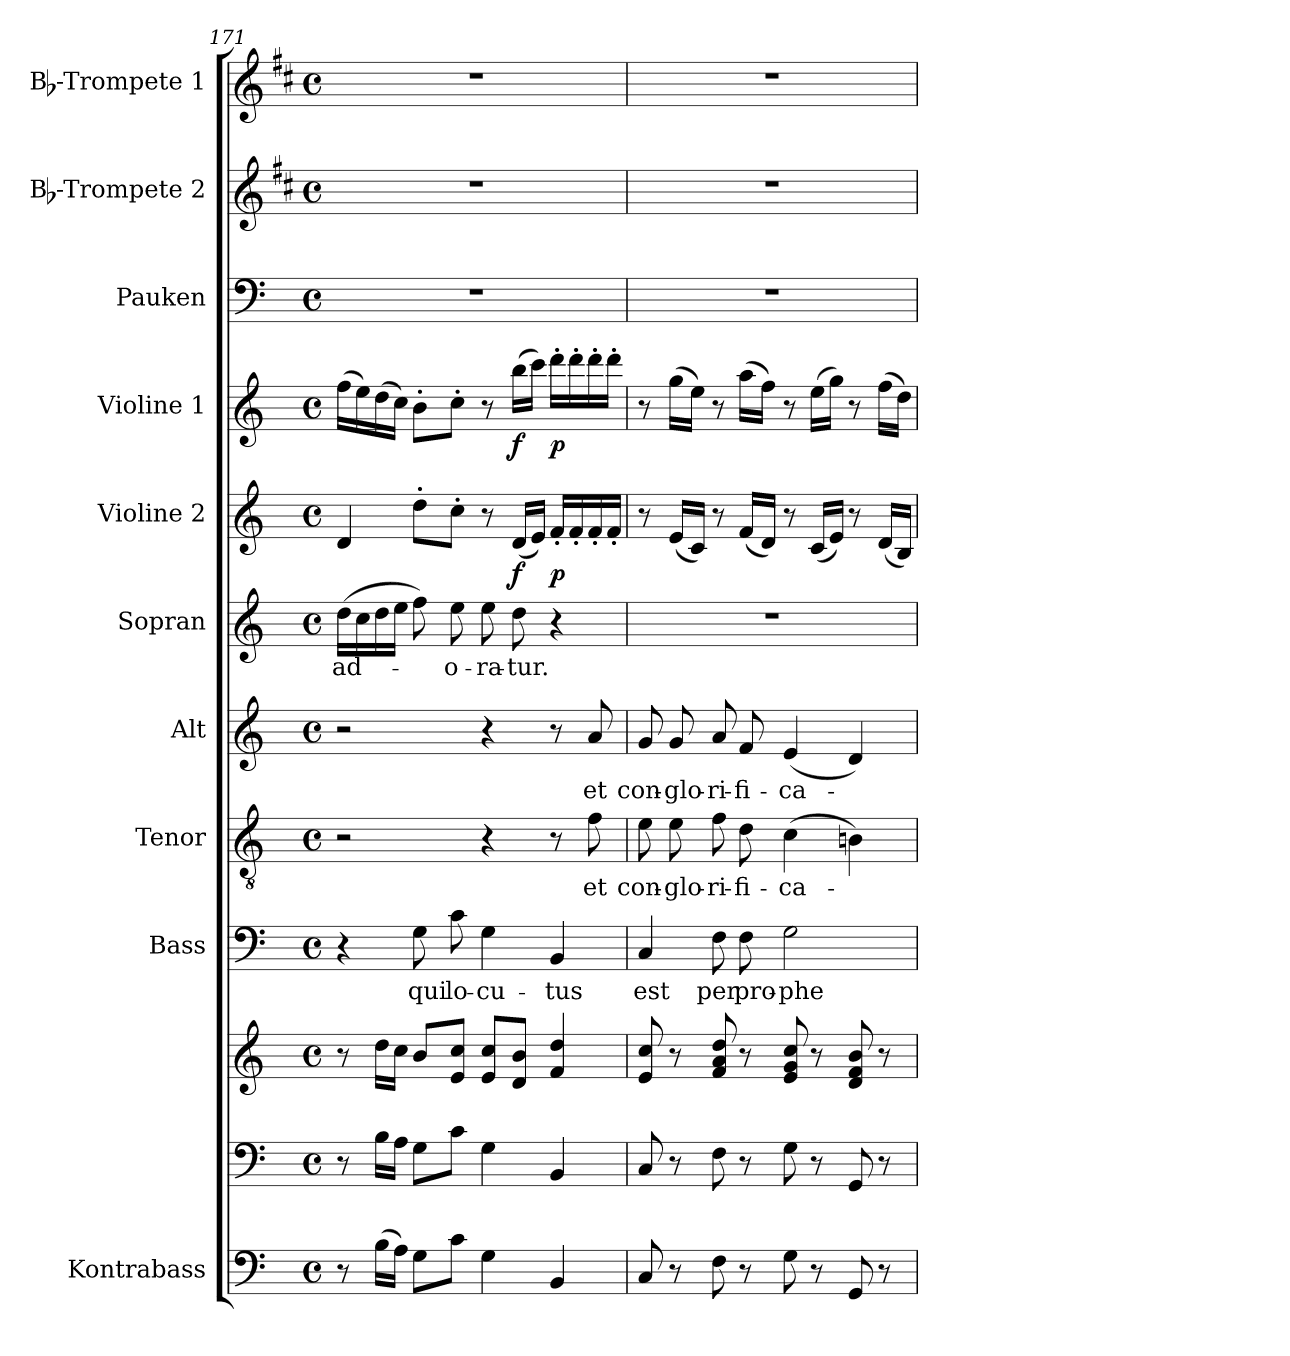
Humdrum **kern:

**kern	**kern	**kern	**kern	**text	**kern	**text	**kern	**text	**kern	**text	**kern	**dynam	**kern	**dynam	**kern	**kern	**kern
*part11	*part10	*part10	*part9	*part9	*part8	*part8	*part7	*part7	*part6	*part6	*part5	*part5	*part4	*part4	*part3	*part2	*part1
*staff12	*staff11	*staff10	*staff9	*staff9	*staff8	*staff8	*staff7	*staff7	*staff6	*staff6	*staff5	*staff5	*staff4	*staff4	*staff3	*staff2	*staff1
*I"Kontrabass	*	*	*I"Bass	*	*I"Tenor	*	*I"Alt	*	*I"Sopran	*	*I"Violine 2	*	*I"Violine 1	*	*I"Pauken	*I"Bb-Trompete 2	*I"Bb-Trompete 1
*I'Kb.	*	*	*I'B.	*	*I'T.	*	*I'A.	*	*I'S.	*	*I'Vl. 2	*	*I'Vl. 1	*	*I'Pk.	*I'Bb Trp. 2	*I'Bb Trp. 1
*clefF4	*clefF4	*clefG2	*clefF4	*	*clefGv2	*	*clefG2	*	*clefG2	*	*clefG2	*	*clefG2	*	*clefF4	*clefG2	*clefG2
*ITrd7c12	*	*	*	*	*	*	*	*	*	*	*	*	*	*	*	*ITrd1c2	*ITrd1c2
*k[]	*k[]	*k[]	*k[]	*	*k[]	*	*k[]	*	*k[]	*	*k[]	*	*k[]	*	*k[]	*k[]	*k[]
*C:	*C:	*C:	*C:	*	*C:	*	*C:	*	*C:	*	*C:	*	*C:	*	*C:	*C:	*C:
*M4/4	*M4/4	*M4/4	*M4/4	*	*M4/4	*	*M4/4	*	*M4/4	*	*M4/4	*	*M4/4	*	*M4/4	*M4/4	*M4/4
*met(c)	*met(c)	*met(c)	*met(c)	*	*met(c)	*	*met(c)	*	*met(c)	*	*met(c)	*	*met(c)	*	*met(c)	*met(c)	*met(c)
=171	=171	=171	=171	=171	=171	=171	=171	=171	=171	=171	=171	=171	=171	=171	=171	=171	=171
!	!	!	!	!	!	!	!	!	!	!LO:LY:b	!	!	!	!	!	!	!
8r	8r	8r	4r	.	2r	.	2r	.	(>16dd\LL	ad-	4d/	.	(>16ff\LL	.	1r	1r	1r
.	.	.	.	.	.	.	.	.	16cc\	.	.	.	16ee\)	.	.	.	.
(>16BB\LL	16B\LL	16dd\LL	.	.	.	.	.	.	16dd\	.	.	.	(>16dd\	.	.	.	.
16AA\JJ)	16A\JJ	16cc\JJ	.	.	.	.	.	.	16ee\JJ	.	.	.	16cc\JJ)	.	.	.	.
!	!	!	!	!LO:LY:b	!	!	!	!	!	!	!	!	!	!	!	!	!
8GG\L	8G\L	8b/L	8G\	qui	.	.	.	.	8ff\)	.	8dd'>\L	.	8b'>\L	.	.	.	.
!	!	!	!	!LO:LY:b	!	!	!	!	!	!LO:LY:b	!	!	!	!	!	!	!
8C\J	8c\J	8e/ 8cc/J	8c\	lo-	.	.	.	.	8ee\	-o-	8cc'>\J	.	8cc'>\J	.	.	.	.
!	!	!	!	!LO:LY:b	!	!	!	!	!	!LO:LY:b	!	!	!	!	!	!	!
4GG\	4G\	8e/ 8cc/L	4G\	-cu-	4r	.	4r	.	8ee\	-ra-	8r	.	8r	.	.	.	.
!	!	!	!	!	!	!	!	!	!	!LO:LY:b	!	!LO:DY:b	!	!LO:DY:b	!	!	!
.	.	8d/ 8b/J	.	.	.	.	.	.	8dd\	-tur.	(<16d/LL	f	(>16bb\LL	f	.	.	.
.	.	.	.	.	.	.	.	.	.	.	16e/JJ)	.	16ccc\JJ)	.	.	.	.
!	!	!	!	!LO:LY:b	!	!	!	!	!	!	!	!LO:DY:b	!	!LO:DY:b	!	!	!
4BBB/	4BB/	4f/ 4dd/	4BB/	-tus	8r	.	8r	.	4r	.	16f'</LL	p	16ddd'>\LL	p	.	.	.
.	.	.	.	.	.	.	.	.	.	.	16f'</	.	16ddd'>\	.	.	.	.
!	!	!	!	!	!	!LO:LY:b	!	!LO:LY:b	!	!	!	!	!	!	!	!	!
.	.	.	.	.	8f\	et	8a/	et	.	.	16f'</	.	16ddd'>\	.	.	.	.
.	.	.	.	.	.	.	.	.	.	.	16f'</JJ	.	16ddd'>\JJ	.	.	.	.
=172	=172	=172	=172	=172	=172	=172	=172	=172	=172	=172	=172	=172	=172	=172	=172	=172	=172
!	!	!	!	!LO:LY:b	!	!LO:LY:b	!	!LO:LY:b	!	!	!	!	!	!	!	!	!
8CC/	8C/	8e/ 8cc/	4C/	est	8e\	con-	8g/	con-	1r	.	8r	.	8r	.	1r	1r	1r
!	!	!	!	!	!	!LO:LY:b	!	!LO:LY:b	!	!	!	!	!	!	!	!	!
8r	8r	8r	.	.	8e\	-glo-	8g/	-glo-	.	.	(<16e/LL	.	(>16gg\LL	.	.	.	.
.	.	.	.	.	.	.	.	.	.	.	16c/JJ)	.	16ee\JJ)	.	.	.	.
!	!	!	!	!LO:LY:b	!	!LO:LY:b	!	!LO:LY:b	!	!	!	!	!	!	!	!	!
8FF\	8F\	8f/ 8a/ 8dd/	8F\	per	8f\	-ri-	8a/	-ri-	.	.	8r	.	8r	.	.	.	.
!	!	!	!	!LO:LY:b	!	!LO:LY:b	!	!LO:LY:b	!	!	!	!	!	!	!	!	!
8r	8r	8r	8F\	pro-	8d\	-fi-	8f/	-fi-	.	.	(<16f/LL	.	(>16aa\LL	.	.	.	.
.	.	.	.	.	.	.	.	.	.	.	16d/JJ)	.	16ff\JJ)	.	.	.	.
!	!	!	!	!LO:LY:b	!	!LO:LY:b	!	!LO:LY:b	!	!	!	!	!	!	!	!	!
8GG\	8G\	8e/ 8g/ 8cc/	2G\	-phe-	(>4c\	-ca-	(<4e/	-ca-	.	.	8r	.	8r	.	.	.	.
8r	8r	8r	.	.	.	.	.	.	.	.	(<16c/LL	.	(>16ee\LL	.	.	.	.
.	.	.	.	.	.	.	.	.	.	.	16e/JJ)	.	16gg\JJ)	.	.	.	.
8GGG/	8GG/	8d/ 8f/ 8b/	.	.	4Bn\)	.	4d/)	.	.	.	8r	.	8r	.	.	.	.
8r	8r	8r	.	.	.	.	.	.	.	.	(<16d/LL	.	(>16ff\LL	.	.	.	.
.	.	.	.	.	.	.	.	.	.	.	16B/JJ)	.	16dd\JJ)	.	.	.	.
=	=	=	=	=	=	=	=	=	=	=	=	=	=	=	=	=	=
*-	*-	*-	*-	*-	*-	*-	*-	*-	*-	*-	*-	*-	*-	*-	*-	*-	*-
